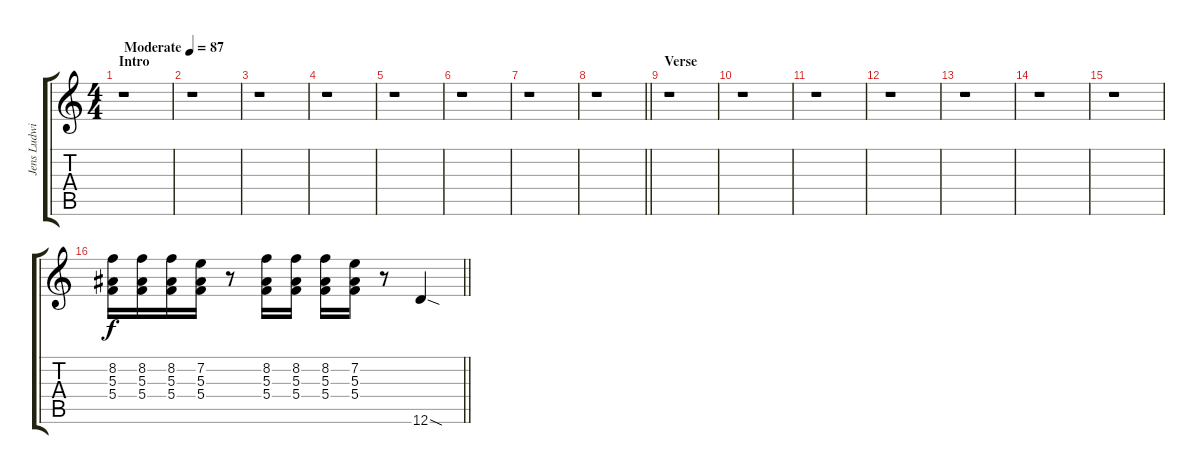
\track ("Jens Ludwig - Lead guitar" "Jens Ludwi") {instrument distortionguitar}
\staff {score tabs}
\tuning (D4 A3 F3 C3 G2 D2) {hide}
\ts (4 4)
\section ("" "Intro")
\tempo (87 "Moderate")
\clef g2
\ks c
r.1{dy f instrument distortionguitar} |
r.1 |
r.1 |
r.1 |
r.1 |
r.1 |
r.1 |
\barLineRight lightlight
r.1 |
\section ("" "Verse")
r.1 |
r.1 |
r.1 |
r.1 |
r.1 |
r.1 |
r.1 |
\barLineRight lightlight
(8.2 5.3 5.4).16 (8.2 5.3 5.4).16 (8.2 5.3 5.4).16 (7.2 5.3 5.4).16 r.8 (8.2 5.3 5.4).16 (8.2 5.3 5.4).16 (8.2 5.3 5.4).16 (7.2 5.3 5.4).16 r.8 12.6{sod}.4
